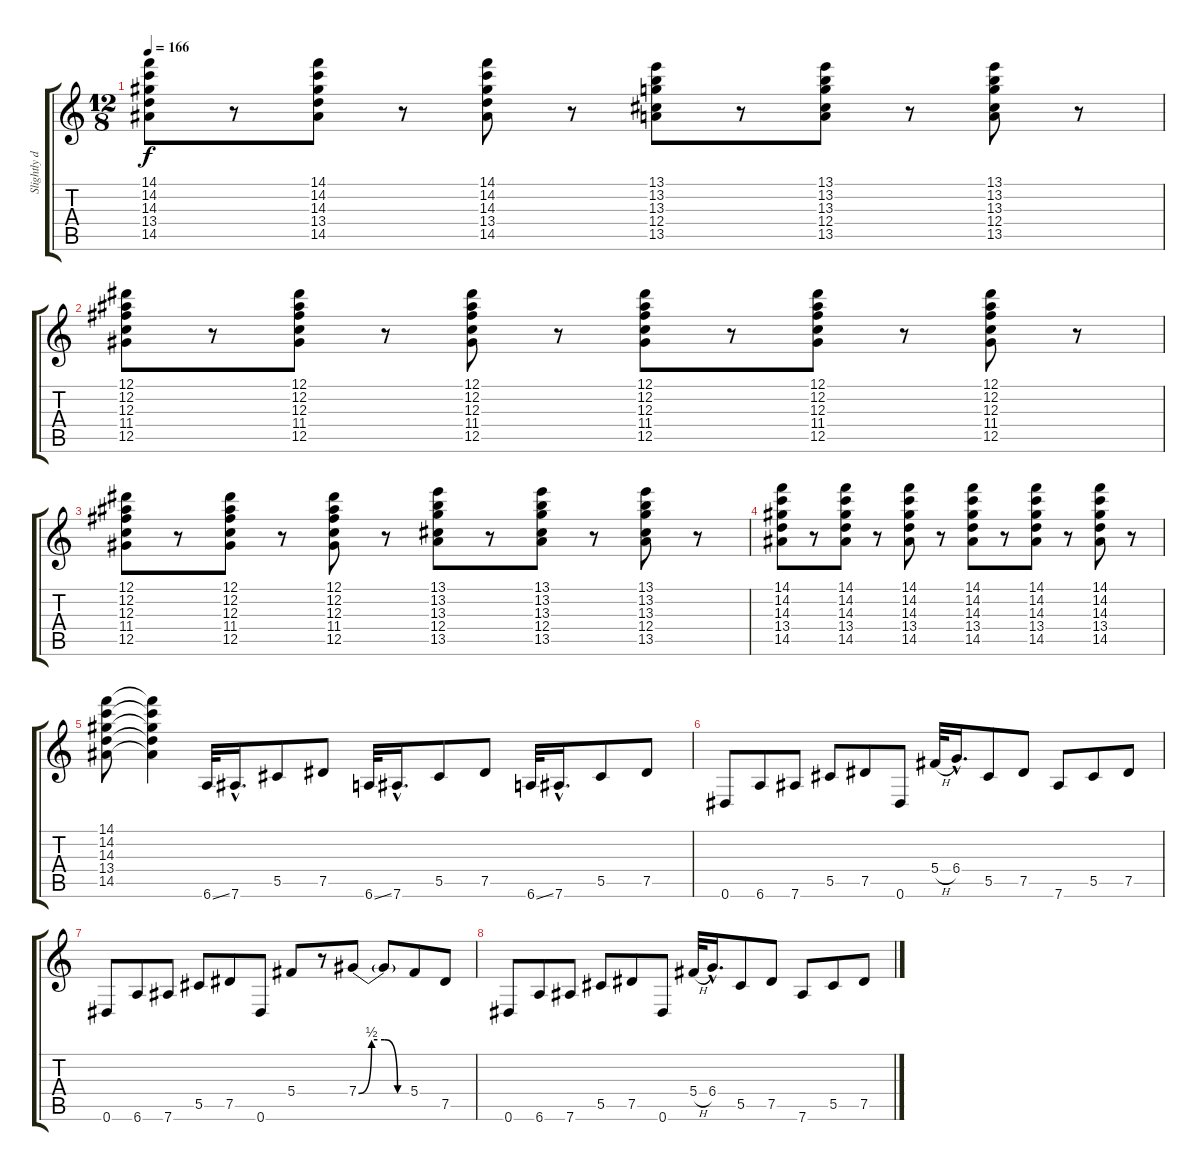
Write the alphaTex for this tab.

\track ("Slightly distorted guitar" "Slightly d") {instrument distortionguitar}
\staff {score tabs}
\tuning (Eb4 Bb3 Gb3 Db3 Ab2 Eb2) {hide}
\ts (12 8)
\tempo 166
\clef g2
\ks c
(14.1 14.2 14.3 13.4 14.5).8{dy f} r.8 (14.1 14.2 14.3 13.4 14.5).8 r.8 (14.1 14.2 14.3 13.4 14.5).8 r.8 (13.1 13.2 13.3 12.4 13.5).8 r.8 (13.1 13.2 13.3 12.4 13.5).8 r.8 (13.1 13.2 13.3 12.4 13.5).8 r.8 |
(12.1 12.2 12.3 11.4 12.5).8 r.8 (12.1 12.2 12.3 11.4 12.5).8 r.8 (12.1 12.2 12.3 11.4 12.5).8 r.8 (12.1 12.2 12.3 11.4 12.5).8 r.8 (12.1 12.2 12.3 11.4 12.5).8 r.8 (12.1 12.2 12.3 11.4 12.5).8 r.8 |
(12.1 12.2 12.3 11.4 12.5).8 r.8 (12.1 12.2 12.3 11.4 12.5).8 r.8 (12.1 12.2 12.3 11.4 12.5).8 r.8 (13.1 13.2 13.3 12.4 13.5).8 r.8 (13.1 13.2 13.3 12.4 13.5).8 r.8 (13.1 13.2 13.3 12.4 13.5).8 r.8 |
(14.1 14.2 14.3 13.4 14.5).8 r.8 (14.1 14.2 14.3 13.4 14.5).8 r.8 (14.1 14.2 14.3 13.4 14.5).8 r.8 (14.1 14.2 14.3 13.4 14.5).8 r.8 (14.1 14.2 14.3 13.4 14.5).8 r.8 (14.1 14.2 14.3 13.4 14.5).8 r.8 |
(14.1 14.2 14.3 13.4 14.5).8 (14.1{t} 14.2{t} 14.3{t} 13.4{t} 14.5{t}).4 6.6{ss}.32 7.6{hac}.16{d} 5.5.8 7.5.8 6.6{ss}.32 7.6{hac}.16{d} 5.5.8 7.5.8 6.6{ss}.32 7.6{hac}.16{d} 5.5.8 7.5.8 |
0.6.8 6.6.8 7.6.8 5.5.8 7.5.8 0.6.8 5.4{h}.32 6.4{hac}.16{d} 5.5.8 7.5.8 7.6.8 5.5.8 7.5.8 |
0.6.8 6.6.8 7.6.8 5.5.8 7.5.8 0.6.8 5.4.8 r.8 7.4{be (custom 0 0 15 2 30 2 45 0 60 0)}.8 7.4{t}.8 5.4.8 7.5.8 |
0.6.8 6.6.8 7.6.8 5.5.8 7.5.8 0.6.8 5.4{h}.32 6.4{hac}.16{d} 5.5.8 7.5.8 7.6.8 5.5.8 7.5.8
